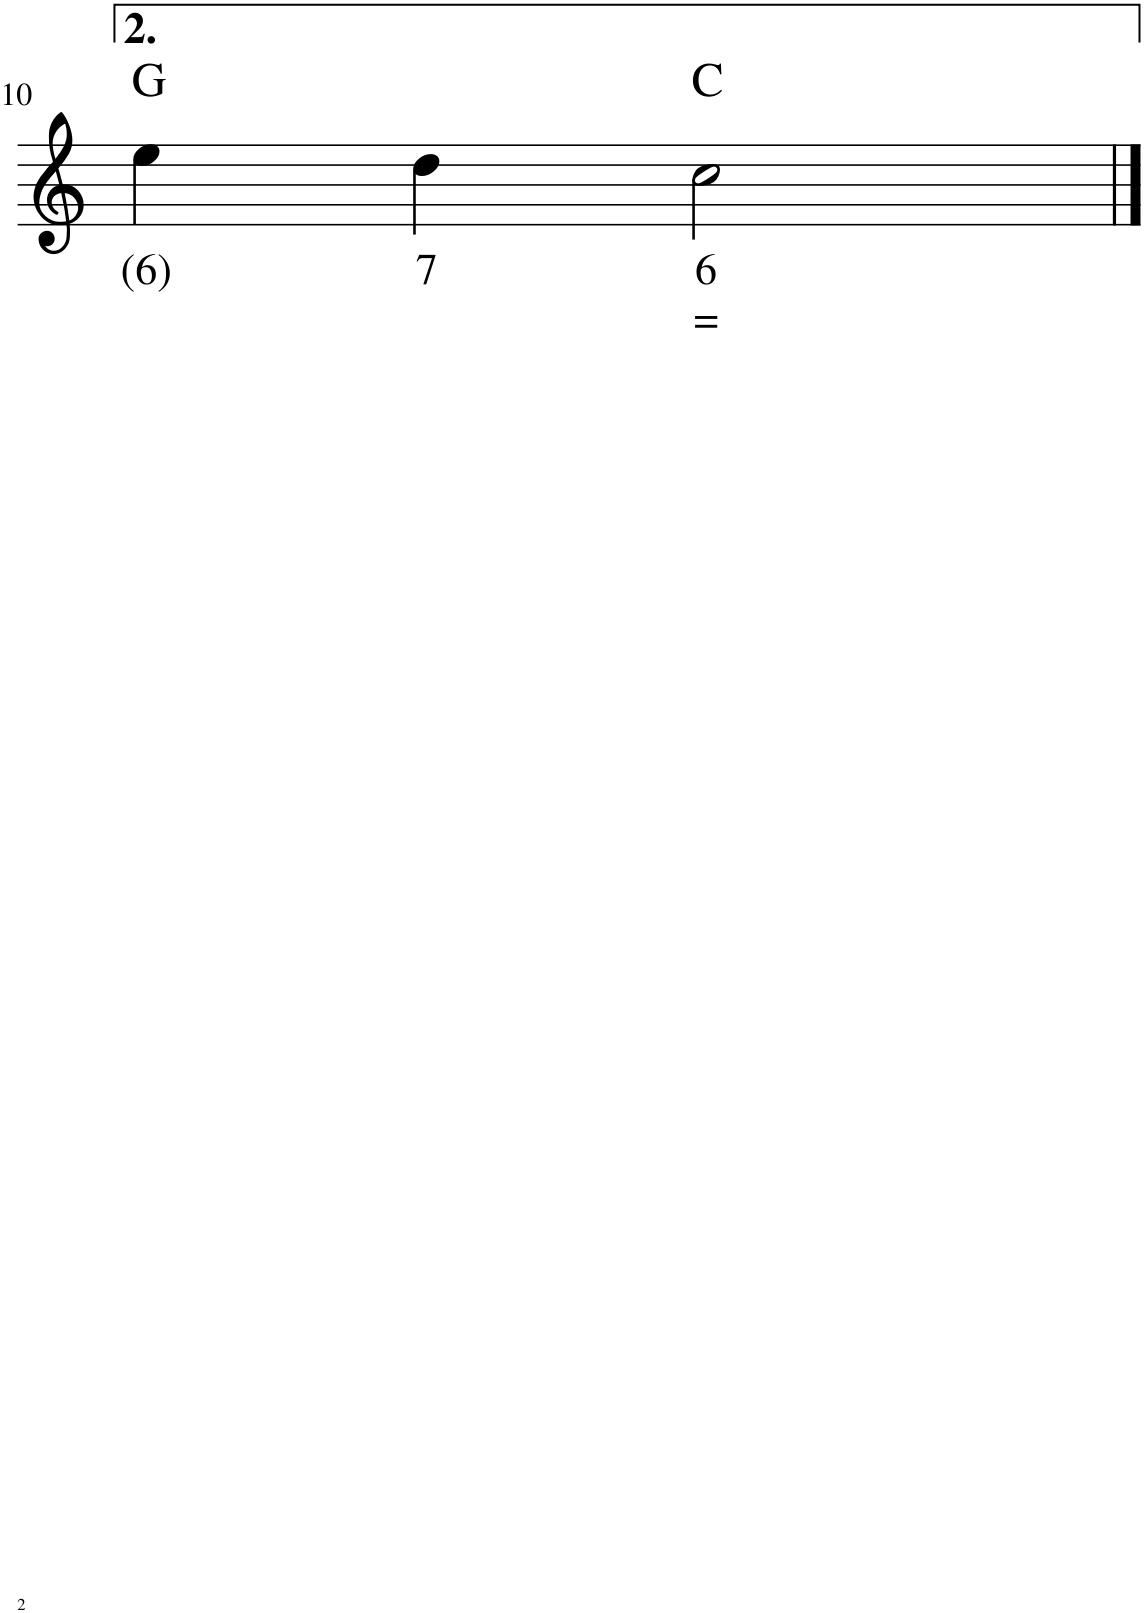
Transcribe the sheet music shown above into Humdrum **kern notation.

**kern	**text	**text	**harte
*part1	*part1	*part1	*part1
*staff1	*staff1	*staff1	*
*I"Piano	*	*	*
*I'Pno.	*	*	*
!!LO:PB:g=z
*clefG2	*	*	*
*k[]	*	*	*
*M4/4	*	*	*
=10	=10	=10	=10
!	!LO:LY:b	!	!
4ee\	(6)	.	G:maj
!	!LO:LY:b	!	!
4dd\	7	.	.
!	!LO:LY:b	!LO:LY:b	!
2cc\	6	=	C:maj
==	==	==	==
*-	*-	*-	*-
